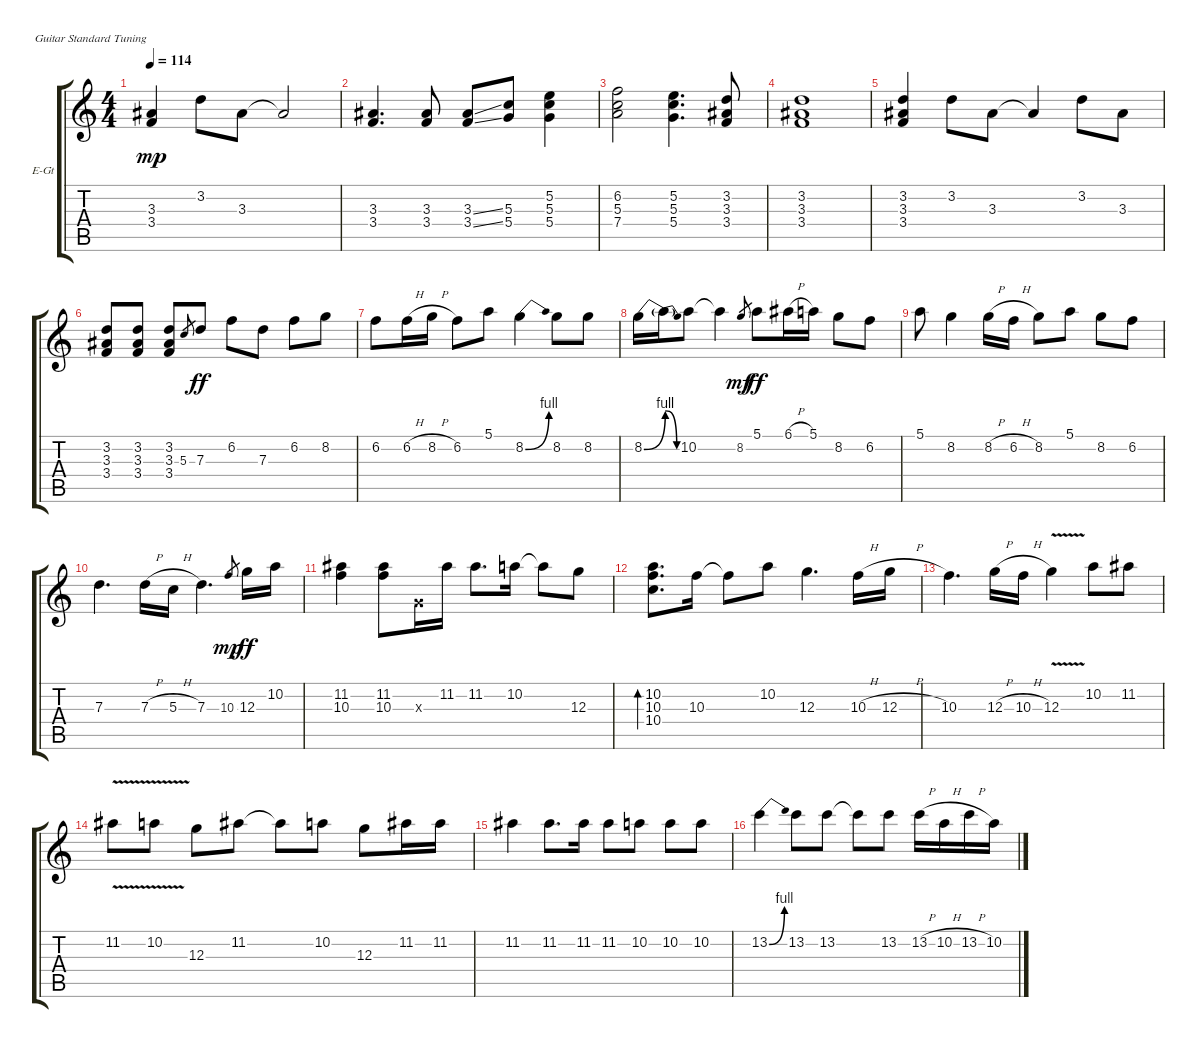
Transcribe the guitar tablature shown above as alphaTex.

\bracketExtendMode groupsimilarinstruments
\firstSystemTrackNameOrientation horizontal
\otherSystemsTrackNameOrientation horizontal
\track ("Guitare solo" "E-Gt") {instrument distortionguitar}
\staff {score tabs}
\tuning (E4 B3 G3 D3 A2 E2)
\ts (4 4)
\tempo 114
\clef g2
\ks c
(3.3 3.4).4{dy mp} 3.2.8 3.3.8 3.3{t}.2 |
(3.3 3.4).4{d} (3.3 3.4).8 (3.3{ss} 3.4{ss}).8 (5.3 5.4).8 (5.2 5.3 5.4).4 |
(6.2 5.3 7.4).2 (5.2 5.3 5.4).4{d} (3.2 3.3 3.4).8 |
(3.2 3.3 3.4).1 |
(3.2 3.3 3.4).4 3.2.8 3.3.8 3.3{t}.4 3.2.8 3.3.8 |
(3.2 3.3 3.4).8 (3.2 3.3 3.4).8 (3.2 3.3 3.4).8 5.3.8{gr} 7.3.8{dy ff} 6.2.8 7.3.8 6.2.8 8.2.8 |
6.2.8 6.2{h}.16 8.2{h}.16 6.2.8 5.1.8 8.2{be (bend 0 0 60 4)}.4 8.2.8 8.2.8 |
8.2{be (bend 0 0 60 4)}.16 8.2{be (release 0 4 60 0) t}.16 10.2.8 10.2{t}.4 8.2.8{gr dy mf} 5.1.8{dy ff} 6.1{h}.16 5.1.16 8.2.8 6.2.8 |
5.1.8 8.2.4 8.2{h}.16 6.2{h}.16 8.2.8 5.1.8 8.2.8 6.2.8 |
7.3.4{d} 7.3{h}.16 5.3{h}.16 7.3.4{d} 10.3.8{gr dy mp} 12.3.16{dy ff} 10.2.16 |
(11.2 10.3).4 (11.2 10.3).8 0.3{x}.16 11.2.16 11.2.8{d} 10.2.16 10.2{t}.8 12.3.8 |
(10.2 10.3 10.4).8{d bd 30} 10.3.16 10.3{t}.8 10.2.8 12.3.4{d} 10.3{h}.16 12.3{h}.16 |
10.3.4{d} 12.3{h}.16 10.3{h}.16 12.3{v}.4 10.2.8 11.2.8 |
11.2{v}.8 10.2{v}.8 12.3.8 11.2.8 11.2{t}.8 10.2.8 12.3.8 11.2.16 11.2.16 |
11.2.4 11.2.8{d} 11.2.16 11.2.8 10.2.8 10.2.8 10.2.8 |
13.2{be (bend 0 0 60 4)}.4 13.2.8 13.2.8 13.2{t}.8 13.2.8 13.2{h}.16 10.2{h}.16 13.2{h}.16 10.2.16
